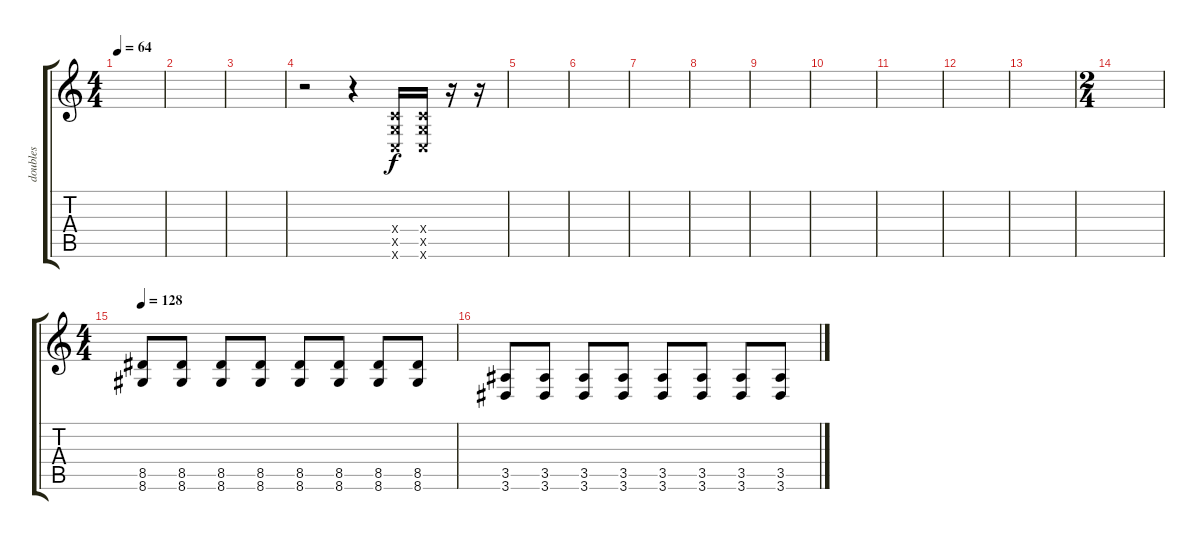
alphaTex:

\track ("doubles" "doubles") {instrument distortionguitar}
\staff {score tabs}
\tuning (D4 A3 F3 C3 G2 C2) {hide}
\ts (4 4)
\tempo 64
\clef g2
\ks c
|
|
|
r.2 r.4 (0.4{x} 0.5{x} 0.6{x}).16 (0.4{x} 0.5{x} 0.6{x}).16 r.16 r.16 |
|
|
|
|
|
|
|
|
|
\ts (2 4)
|
\ts (4 4)
\tempo 128
(8.5 8.6).8{balance 13} (8.5 8.6).8 (8.5 8.6).8 (8.5 8.6).8 (8.5 8.6).8 (8.5 8.6).8 (8.5 8.6).8 (8.5 8.6).8 |
(3.5 3.6).8 (3.5 3.6).8 (3.5 3.6).8 (3.5 3.6).8 (3.5 3.6).8 (3.5 3.6).8 (3.5 3.6).8 (3.5 3.6).8
